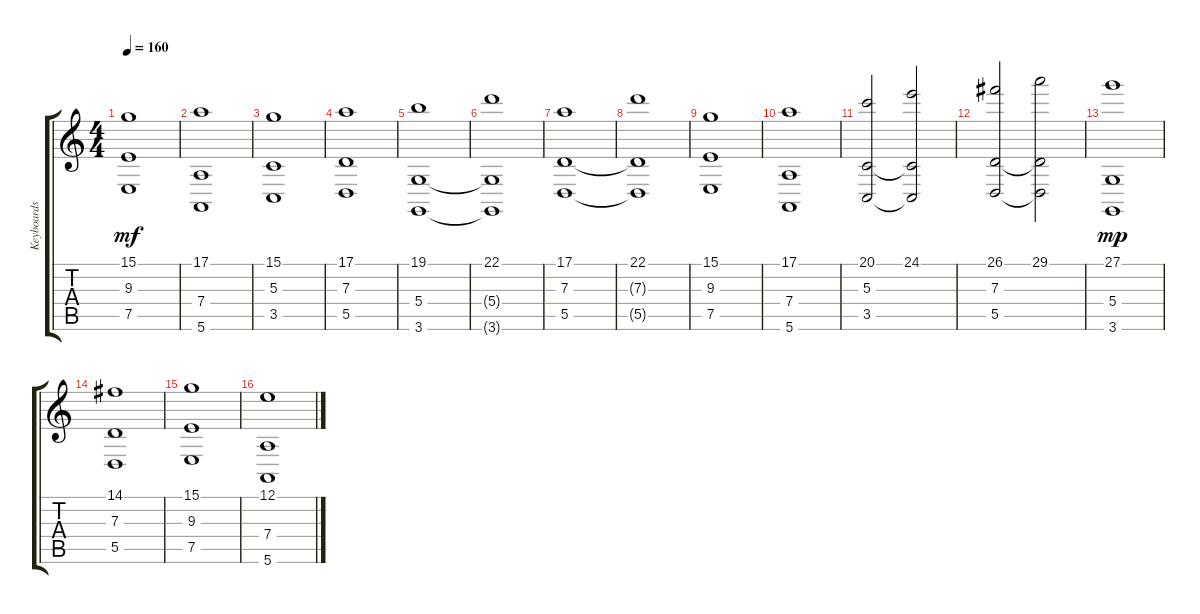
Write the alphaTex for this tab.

\track ("Keyboards 1" "Keyboards ") {instrument stringensemble1}
\staff {score tabs}
\tuning (E4 B3 G3 D3 A2 E2) {hide}
\ts (4 4)
\tempo 160
\clef g2
\ks c
(15.1 9.3 7.5).1{dy mf} |
(17.1 7.4 5.6).1 |
(15.1 5.3 3.5).1 |
(17.1 7.3 5.5).1 |
(19.1 5.4 3.6).1 |
(22.1 5.4{t} 3.6{t}).1 |
(17.1 7.3 5.5).1 |
(22.1 7.3{t} 5.5{t}).1 |
(15.1 9.3 7.5).1 |
(17.1 7.4 5.6).1 |
(20.1 5.3 3.5).2 (24.1 5.3{t} 3.5{t}).2 |
(26.1 7.3 5.5).2 (29.1 7.3{t} 5.5{t}).2 |
(27.1 5.4 3.6).1{dy mp} |
(14.1 7.3 5.5).1 |
(15.1 9.3 7.5).1 |
(12.1 7.4 5.6).1
